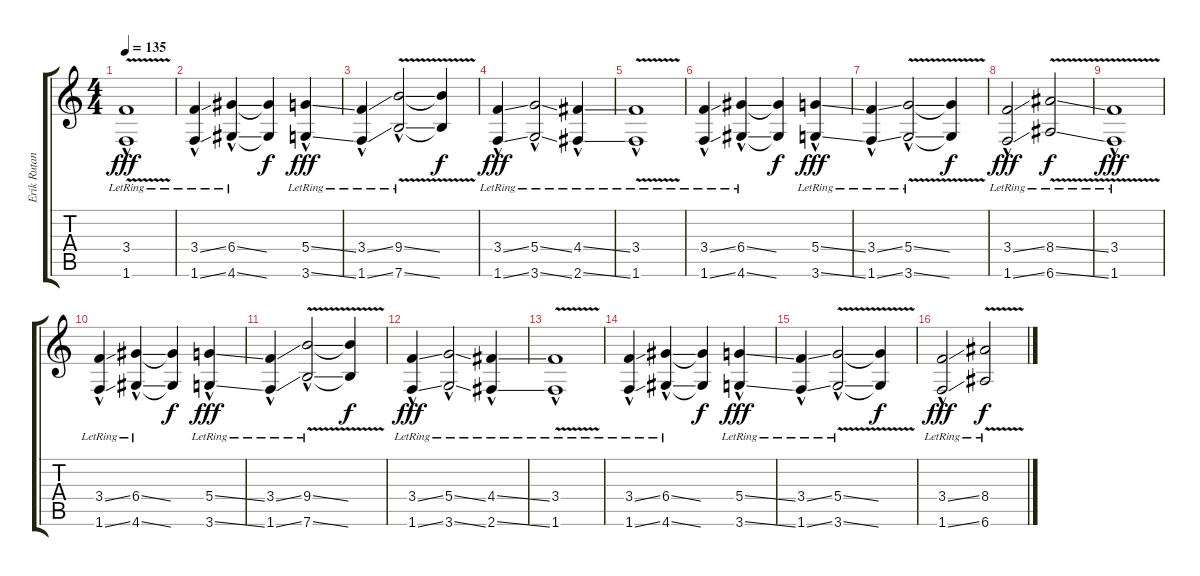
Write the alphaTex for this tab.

\track ("Erik Rutan" "Erik Rutan") {instrument distortionguitar}
\staff {score tabs}
\tuning (E4 B3 G3 D3 A2 E2) {hide}
\ts (4 4)
\tempo 135
\clef g2
\ks c
(3.4{v hac lr} 1.6{v hac lr}).1{dy fff} |
(3.4{ss hac lr} 1.6{ss hac lr}).4 (6.4{ss hac lr} 4.6{ss hac lr}).4 (6.4{t} 4.6{t}).4{dy f} (5.4{ss hac lr} 3.6{ss hac lr}).4{dy fff} |
(3.4{ss hac lr} 1.6{ss hac lr}).4 (9.4{v ss hac lr} 7.6{v ss hac lr}).2 (9.4{t} 7.6{t}).4{dy f} |
(3.4{ss hac lr} 1.6{ss hac lr}).4{dy fff} (5.4{ss hac lr} 3.6{ss hac lr}).2 (4.4{ss hac lr} 2.6{ss hac lr}).4 |
(3.4{v hac lr} 1.6{v hac lr}).1 |
(3.4{ss hac lr} 1.6{ss hac lr}).4 (6.4{ss hac lr} 4.6{ss hac lr}).4 (6.4{t} 4.6{t}).4{dy f} (5.4{ss hac lr} 3.6{ss hac lr}).4{dy fff} |
(3.4{ss hac lr} 1.6{ss hac lr}).4 (5.4{v ss hac lr} 3.6{v ss hac lr}).2 (5.4{t} 3.6{t}).4{dy f} |
(3.4{ss hac lr} 1.6{ss hac lr}).2{dy fff} (8.4{v ss lr} 6.6{v ss lr}).2{dy f} |
(3.4{v hac lr} 1.6{v hac lr}).1{dy fff} |
(3.4{ss hac lr} 1.6{ss hac lr}).4 (6.4{ss hac lr} 4.6{ss hac lr}).4 (6.4{t} 4.6{t}).4{dy f} (5.4{ss hac lr} 3.6{ss hac lr}).4{dy fff} |
(3.4{ss hac lr} 1.6{ss hac lr}).4 (9.4{v ss hac lr} 7.6{v ss hac lr}).2 (9.4{t} 7.6{t}).4{dy f} |
(3.4{ss hac lr} 1.6{ss hac lr}).4{dy fff} (5.4{ss hac lr} 3.6{ss hac lr}).2 (4.4{ss hac lr} 2.6{ss hac lr}).4 |
(3.4{v hac lr} 1.6{v hac lr}).1 |
(3.4{ss hac lr} 1.6{ss hac lr}).4 (6.4{ss hac lr} 4.6{ss hac lr}).4 (6.4{t} 4.6{t}).4{dy f} (5.4{ss hac lr} 3.6{ss hac lr}).4{dy fff} |
(3.4{ss hac lr} 1.6{ss hac lr}).4 (5.4{v ss hac lr} 3.6{v ss hac lr}).2 (5.4{t} 3.6{t}).4{dy f} |
(3.4{ss hac lr} 1.6{ss hac lr}).2{dy fff} (8.4{v lr} 6.6{v lr}).2{dy f}
